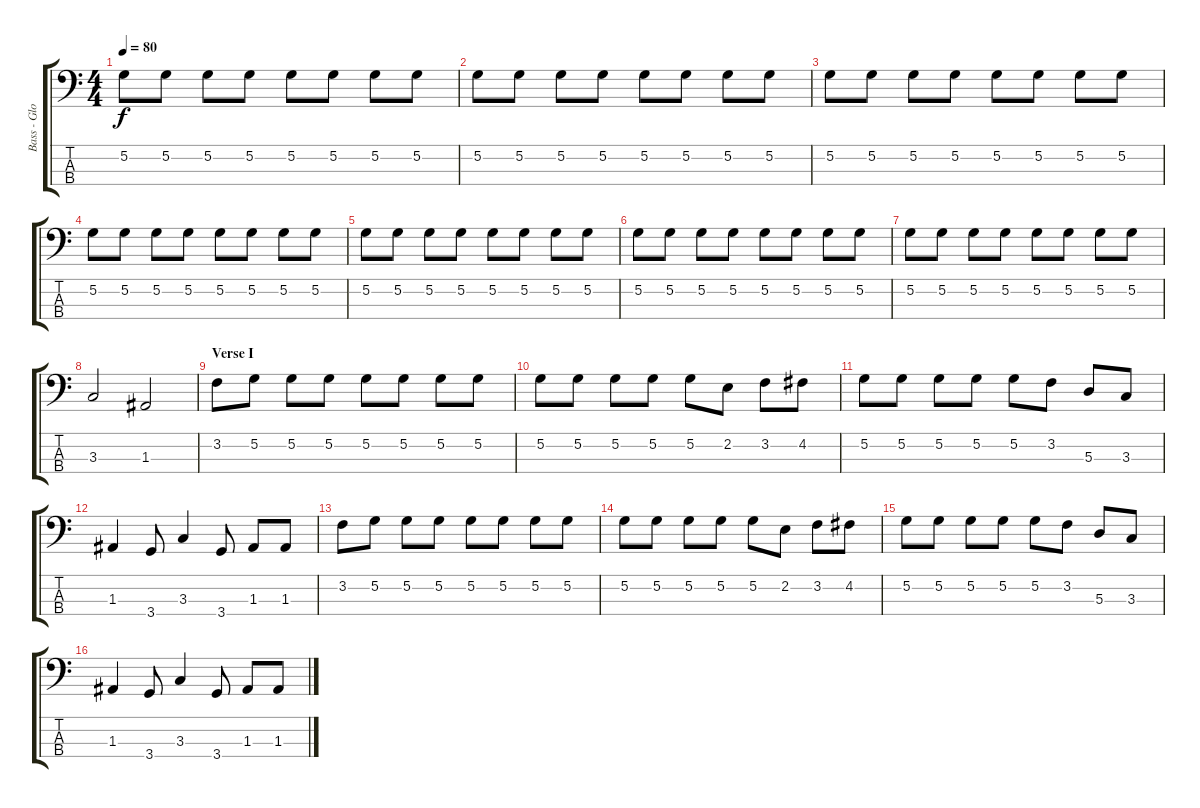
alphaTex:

\track ("Bass - Glover" "Bass - Glo") {instrument electricbasspick}
\staff {score tabs}
\tuning (G2 D2 A1 E1) {hide}
\ts (4 4)
\tempo 80
\clef f4
\ks c
5.2.8{dy f} 5.2.8 5.2.8 5.2.8 5.2.8 5.2.8 5.2.8 5.2.8 |
5.2.8 5.2.8 5.2.8 5.2.8 5.2.8 5.2.8 5.2.8 5.2.8 |
5.2.8 5.2.8 5.2.8 5.2.8 5.2.8 5.2.8 5.2.8 5.2.8 |
5.2.8 5.2.8 5.2.8 5.2.8 5.2.8 5.2.8 5.2.8 5.2.8 |
5.2.8 5.2.8 5.2.8 5.2.8 5.2.8 5.2.8 5.2.8 5.2.8 |
5.2.8 5.2.8 5.2.8 5.2.8 5.2.8 5.2.8 5.2.8 5.2.8 |
5.2.8 5.2.8 5.2.8 5.2.8 5.2.8 5.2.8 5.2.8 5.2.8 |
3.3.2 1.3.2 |
\section ("" "Verse I")
3.2.8 5.2.8 5.2.8 5.2.8 5.2.8 5.2.8 5.2.8 5.2.8 |
5.2.8 5.2.8 5.2.8 5.2.8 5.2.8 2.2.8 3.2.8 4.2.8 |
5.2.8 5.2.8 5.2.8 5.2.8 5.2.8 3.2.8 5.3.8 3.3.8 |
1.3.4 3.4.8 3.3.4 3.4.8 1.3.8 1.3.8 |
3.2.8 5.2.8 5.2.8 5.2.8 5.2.8 5.2.8 5.2.8 5.2.8 |
5.2.8 5.2.8 5.2.8 5.2.8 5.2.8 2.2.8 3.2.8 4.2.8 |
5.2.8 5.2.8 5.2.8 5.2.8 5.2.8 3.2.8 5.3.8 3.3.8 |
1.3.4 3.4.8 3.3.4 3.4.8 1.3.8 1.3.8
